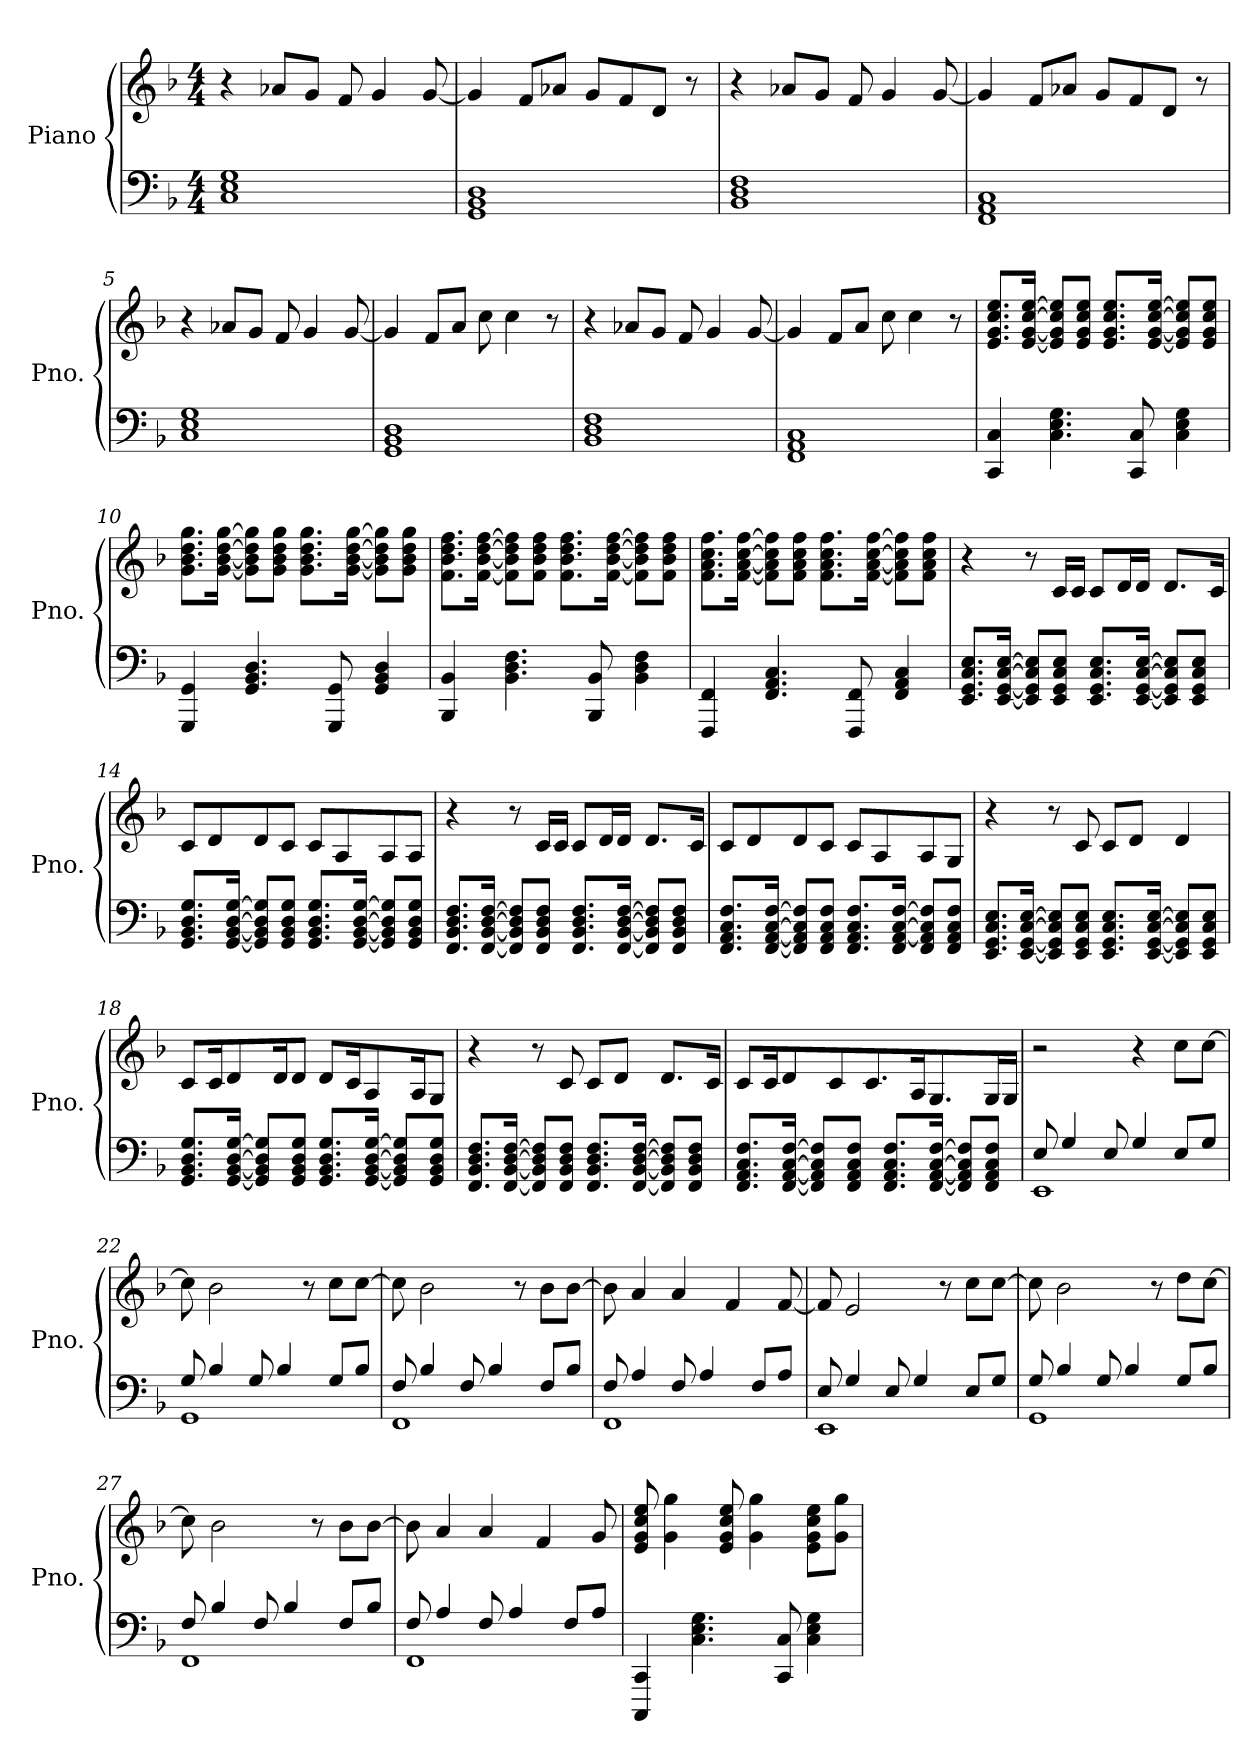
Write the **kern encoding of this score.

**kern	**kern
*part1	*part1
*staff2	*staff1
*I"Piano	*
*I'Pno.	*
*clefF4	*clefG2
*k[b-]	*k[b-]
*M4/4	*M4/4
=1	=1
1C 1E 1G	4r
.	8a-X/L
.	8g/J
.	8f/
.	4g/
.	[8g/
=2	=2
1GG 1BB- 1D	4g/]
.	8f/L
.	8a-X/J
.	8g/L
.	8f/
.	8d/J
.	8r
=3	=3
1BB- 1D 1F	4r
.	8a-X/L
.	8g/J
.	8f/
.	4g/
.	[8g/
=4	=4
1FF 1AA 1C	4g/]
.	8f/L
.	8a-X/J
.	8g/L
.	8f/
.	8d/J
.	8r
=5	=5
1C 1E 1G	4r
.	8a-X/L
.	8g/J
.	8f/
.	4g/
.	[8g/
=6	=6
1GG 1BB- 1D	4g/]
.	8f/L
.	8a/J
.	8cc\
.	4cc\
.	8r
!!LO:LB:g=z
=7	=7
1BB- 1D 1F	4r
.	8a-X/L
.	8g/J
.	8f/
.	4g/
.	[8g/
=8	=8
1FF 1AA 1C	4g/]
.	8f/L
.	8a/J
.	8cc\
.	4cc\
.	8r
=9	=9
4CC/ 4C/	8.e/ 8.g/ 8.cc/ 8.ee/L
.	[16e/ [16g/ [16cc/ [16ee/Jk
4.C\ 4.E\ 4.G\	8e/] 8g/] 8cc/] 8ee/]L
.	8e/ 8g/ 8cc/ 8ee/J
.	8.e/ 8.g/ 8.cc/ 8.ee/L
8CC/ 8C/	.
.	[16e/ [16g/ [16cc/ [16ee/Jk
4C\ 4E\ 4G\	8e/] 8g/] 8cc/] 8ee/]L
.	8e/ 8g/ 8cc/ 8ee/J
=10	=10
4GGG/ 4GG/	8.g\ 8.b-\ 8.dd\ 8.gg\L
.	[16g\ [16b-\ [16dd\ [16gg\Jk
4.GG/ 4.BB-/ 4.D/	8g\] 8b-\] 8dd\] 8gg\]L
.	8g\ 8b-\ 8dd\ 8gg\J
.	8.g\ 8.b-\ 8.dd\ 8.gg\L
8GGG/ 8GG/	.
.	[16g\ [16b-\ [16dd\ [16gg\Jk
4GG/ 4BB-/ 4D/	8g\] 8b-\] 8dd\] 8gg\]L
.	8g\ 8b-\ 8dd\ 8gg\J
=11	=11
4BBB-/ 4BB-/	8.f\ 8.b-\ 8.dd\ 8.ff\L
.	[16f\ [16b-\ [16dd\ [16ff\Jk
4.BB-\ 4.D\ 4.F\	8f\] 8b-\] 8dd\] 8ff\]L
.	8f\ 8b-\ 8dd\ 8ff\J
.	8.f\ 8.b-\ 8.dd\ 8.ff\L
8BBB-/ 8BB-/	.
.	[16f\ [16b-\ [16dd\ [16ff\Jk
4BB-\ 4D\ 4F\	8f\] 8b-\] 8dd\] 8ff\]L
.	8f\ 8b-\ 8dd\ 8ff\J
!!LO:LB:g=z
=12	=12
4FFF/ 4FF/	8.f\ 8.a\ 8.cc\ 8.ff\L
.	[16f\ [16a\ [16cc\ [16ff\Jk
4.FF/ 4.AA/ 4.C/	8f\] 8a\] 8cc\] 8ff\]L
.	8f\ 8a\ 8cc\ 8ff\J
.	8.f\ 8.a\ 8.cc\ 8.ff\L
8FFF/ 8FF/	.
.	[16f\ [16a\ [16cc\ [16ff\Jk
4FF/ 4AA/ 4C/	8f\] 8a\] 8cc\] 8ff\]L
.	8f\ 8a\ 8cc\ 8ff\J
=13	=13
8.EE/ 8.GG/ 8.C/ 8.E/L	4r
[16EE/ [16GG/ [16C/ [16E/Jk	.
8EE/] 8GG/] 8C/] 8E/]L	8r
8EE/ 8GG/ 8C/ 8E/J	16c/LL
.	16c/JJ
8.EE/ 8.GG/ 8.C/ 8.E/L	8c/L
.	16d/L
[16EE/ [16GG/ [16C/ [16E/Jk	16d/JJ
8EE/] 8GG/] 8C/] 8E/]L	8.d/L
8EE/ 8GG/ 8C/ 8E/J	.
.	16c/Jk
=14	=14
8.GG/ 8.BB-/ 8.D/ 8.G/L	8c/L
.	8d/
[16GG/ [16BB-/ [16D/ [16G/Jk	.
8GG/] 8BB-/] 8D/] 8G/]L	8d/
8GG/ 8BB-/ 8D/ 8G/J	8c/J
8.GG/ 8.BB-/ 8.D/ 8.G/L	8c/L
.	8A/
[16GG/ [16BB-/ [16D/ [16G/Jk	.
8GG/] 8BB-/] 8D/] 8G/]L	8A/
8GG/ 8BB-/ 8D/ 8G/J	8A/J
!!LO:LB:g=z
=15	=15
8.FF/ 8.BB-/ 8.D/ 8.F/L	4r
[16FF/ [16BB-/ [16D/ [16F/Jk	.
8FF/] 8BB-/] 8D/] 8F/]L	8r
8FF/ 8BB-/ 8D/ 8F/J	16c/LL
.	16c/JJ
8.FF/ 8.BB-/ 8.D/ 8.F/L	8c/L
.	16d/L
[16FF/ [16BB-/ [16D/ [16F/Jk	16d/JJ
8FF/] 8BB-/] 8D/] 8F/]L	8.d/L
8FF/ 8BB-/ 8D/ 8F/J	.
.	16c/Jk
=16	=16
8.FF/ 8.AA/ 8.C/ 8.F/L	8c/L
.	8d/
[16FF/ [16AA/ [16C/ [16F/Jk	.
8FF/] 8AA/] 8C/] 8F/]L	8d/
8FF/ 8AA/ 8C/ 8F/J	8c/J
8.FF/ 8.AA/ 8.C/ 8.F/L	8c/L
.	8A/
16FF/ [16AA/ [16C/ [16F/Jk	.
8FF/ 8AA/] 8C/] 8F/]L	8A/
8FF/ 8AA/ 8C/ 8F/J	8G/J
=17	=17
8.EE/ 8.GG/ 8.C/ 8.E/L	4r
[16EE/ [16GG/ [16C/ [16E/Jk	.
8EE/] 8GG/] 8C/] 8E/]L	8r
8EE/ 8GG/ 8C/ 8E/J	8c/
8.EE/ 8.GG/ 8.C/ 8.E/L	8c/L
.	8d/J
[16EE/ [16GG/ [16C/ [16E/Jk	.
8EE/] 8GG/] 8C/] 8E/]L	4d/
8EE/ 8GG/ 8C/ 8E/J	.
!!LO:LB:g=z
=18	=18
8.GG/ 8.BB-/ 8.D/ 8.G/L	8c/L
.	16c/K
[16GG/ [16BB-/ [16D/ [16G/Jk	8d/
8GG/] 8BB-/] 8D/] 8G/]L	.
.	16d/K
8GG/ 8BB-/ 8D/ 8G/J	8d/J
8.GG/ 8.BB-/ 8.D/ 8.G/L	8d/L
.	16c/K
[16GG/ [16BB-/ [16D/ [16G/Jk	8A/
8GG/] 8BB-/] 8D/] 8G/]L	.
.	16A/K
8GG/ 8BB-/ 8D/ 8G/J	8G/J
=19	=19
8.FF/ 8.BB-/ 8.D/ 8.F/L	4r
[16FF/ [16BB-/ [16D/ [16F/Jk	.
8FF/] 8BB-/] 8D/] 8F/]L	8r
8FF/ 8BB-/ 8D/ 8F/J	8c/
8.FF/ 8.BB-/ 8.D/ 8.F/L	8c/L
.	8d/J
[16FF/ [16BB-/ [16D/ [16F/Jk	.
8FF/] 8BB-/] 8D/] 8F/]L	8.d/L
8FF/ 8BB-/ 8D/ 8F/J	.
.	16c/Jk
=20	=20
8.FF/ 8.AA/ 8.C/ 8.F/L	8c/L
.	16c/K
[16FF/ [16AA/ [16C/ [16F/Jk	8d/
8FF/] 8AA/] 8C/] 8F/]L	.
.	8c/
8FF/ 8AA/ 8C/ 8F/J	.
.	8.c/
8.FF/ 8.AA/ 8.C/ 8.F/L	.
.	16A/K
[16FF/ [16AA/ [16C/ [16F/Jk	8.G/
8FF/] 8AA/] 8C/] 8F/]L	.
8FF/ 8AA/ 8C/ 8F/J	16G/L
.	16G/JJ
!!LO:PB:g=z
=21	=21
*^	*
8E/	1EE	2r
4G/	.	.
8E/	.	.
4G/	.	4r
8E/L	.	8cc\L
8G/J	.	[8cc\J
=22	=22	=22
8G/	1GG	8cc\]
4B-/	.	2b-\
8G/	.	.
4B-/	.	.
.	.	8r
8G/L	.	8cc\L
8B-/J	.	[8cc\J
=23	=23	=23
8F/	1FF	8cc\]
4B-/	.	2b-\
8F/	.	.
4B-/	.	.
.	.	8r
8F/L	.	8b-\L
8B-/J	.	[8b-\J
=24	=24	=24
8F/	1FF	8b-\]
4A/	.	4a/
8F/	.	4a/
4A/	.	.
.	.	4f/
8F/L	.	.
8A/J	.	[8f/
=25	=25	=25
8E/	1EE	8f/]
4G/	.	2e/
8E/	.	.
4G/	.	.
.	.	8r
8E/L	.	8cc\L
8G/J	.	[8cc\J
!!LO:LB:g=z
=26	=26	=26
8G/	1GG	8cc\]
4B-/	.	2b-\
8G/	.	.
4B-/	.	.
.	.	8r
8G/L	.	8dd\L
8B-/J	.	[8cc\J
=27	=27	=27
8F/	1FF	8cc\]
4B-/	.	2b-\
8F/	.	.
4B-/	.	.
.	.	8r
8F/L	.	8b-\L
8B-/J	.	[8b-\J
=28	=28	=28
8F/	1FF	8b-\]
4A/	.	4a/
8F/	.	4a/
4A/	.	.
.	.	4f/
8F/L	.	.
8A/J	.	8g/
*v	*v	*
=29	=29
4CCC/ 4CC/	8e/ 8g/ 8cc/ 8ee/
.	4g\ 4gg\
4.C\ 4.E\ 4.G\	.
.	8e/ 8g/ 8cc/ 8ee/
.	4g\ 4gg\
8CC/ 8C/	.
4C\ 4E\ 4G\	8e\ 8g\ 8cc\ 8ee\L
.	8g\ 8gg\J
=	=
*-	*-
